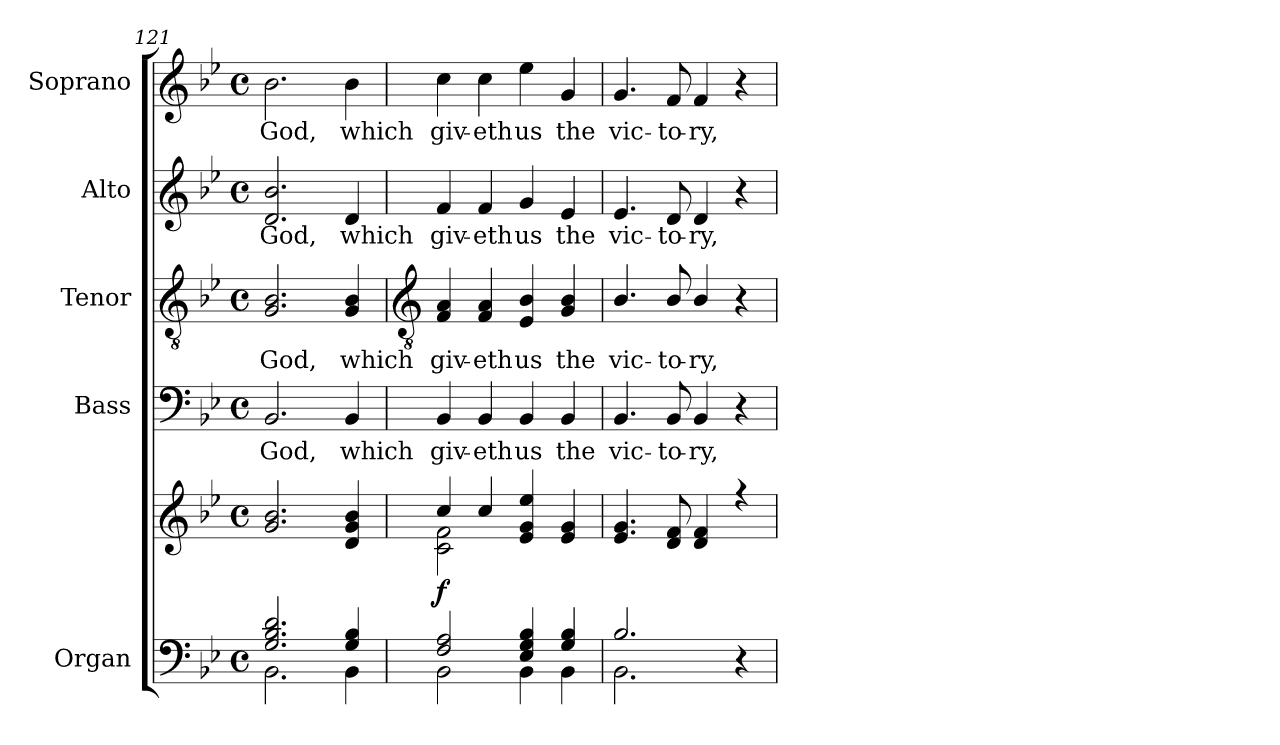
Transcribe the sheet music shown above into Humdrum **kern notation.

**kern	**kern	**dynam	**kern	**text	**kern	**text	**kern	**text	**kern	**text
*part5	*part5	*part5	*part4	*part4	*part3	*part3	*part2	*part2	*part1	*part1
*staff6	*staff5	*staff5/6	*staff4	*staff4	*staff3	*staff3	*staff2	*staff2	*staff1	*staff1
*I"Organ	*	*	*I"Bass	*	*I"Tenor	*	*I"Alto	*	*I"Soprano	*
*	*	*	*I'B	*	*I'T	*	*I'A	*	*I'S	*
*clefF4	*clefG2	*	*clefF4	*	*clefGv2	*	*clefG2	*	*clefG2	*
*k[b-e-]	*k[b-e-]	*	*k[b-e-]	*	*k[b-e-]	*	*k[b-e-]	*	*k[b-e-]	*
*B-:	*B-:	*	*B-:	*	*B-:	*	*B-:	*	*B-:	*
*M4/4	*M4/4	*	*M4/4	*	*M4/4	*	*M4/4	*	*M4/4	*
*met(c)	*met(c)	*	*met(c)	*	*met(c)	*	*met(c)	*	*met(c)	*
=121	=121	=121	=121	=121	=121	=121	=121	=121	=121	=121
*^	*	*	*	*	*	*	*	*	*	*
!	!	!	!	!	!LO:LY:b	!	!LO:LY:b	!	!LO:LY:b	!	!LO:LY:b
2.G/ 2.B-/ 2.d/	2.BB-\	2.g 2.b-	.	2.BB-	God,	2.G 2.B-	God,	2.d 2.b-	God,	2.b-	God,
!	!	!	!	!	!LO:LY:b	!	!LO:LY:b	!	!LO:LY:b	!	!LO:LY:b
4G/ 4B-/	4BB-\	4d 4g 4b-	.	4BB-	which	4G 4B-	which	4d	which	4b-	which
!!LO:LB:g=z
=122	=122	=122	=122	=122	=122	=122	=122	=122	=122	=122	=122
*	*	*	*	*	*	*clefGv2	*	*	*	*	*
*	*	*^	*	*	*	*	*	*	*	*	*
!	!	!	!	!LO:DY:b	!	!LO:LY:b	!	!LO:LY:b	!	!LO:LY:b	!	!LO:LY:b
2F/ 2A/	2BB-\	4cc/	2c\ 2f\	f	4BB-	giv-	4F 4A	giv-	4f	giv-	4cc	giv-
!	!	!	!	!	!	!LO:LY:b	!	!LO:LY:b	!	!LO:LY:b	!	!LO:LY:b
.	.	4cc/	.	.	4BB-	-eth	4F 4A	-eth	4f	-eth	4cc	-eth
!	!	!	!	!	!	!LO:LY:b	!	!LO:LY:b	!	!LO:LY:b	!	!LO:LY:b
4E-/ 4G/ 4B-/	4BB-\	4e- 4g 4ee-	2ryy	.	4BB-	us	4E- 4B-	us	4g	us	4ee-	us
!	!	!	!	!	!	!LO:LY:b	!	!LO:LY:b	!	!LO:LY:b	!	!LO:LY:b
4G/ 4B-/	4BB-\	4e- 4g	.	.	4BB-	the	4G 4B-	the	4e-	the	4g	the
=123	=123	=123	=123	=123	=123	=123	=123	=123	=123	=123	=123	=123
!	!	!	!	!	!	!LO:LY:b	!	!LO:LY:b	!	!LO:LY:b	!	!LO:LY:b
2.B-/	2.BB-\	4.e- 4.g	1ryy	.	4.BB-	vic-	4.B-/	vic-	4.e-	vic-	4.g	vic-
!	!	!	!	!	!	!LO:LY:b	!	!LO:LY:b	!	!LO:LY:b	!	!LO:LY:b
.	.	8d 8f	.	.	8BB-	-to-	8B-/	-to-	8d	-to-	8f	-to-
!	!	!	!	!	!	!LO:LY:b	!	!LO:LY:b	!	!LO:LY:b	!	!LO:LY:b
.	.	4d 4f	.	.	4BB-	-ry,	4B-/	-ry,	4d	-ry,	4f	-ry,
4ryy	4r	4r	.	.	4r	.	4r	.	4r	.	4r	.
*v	*v	*	*	*	*	*	*	*	*	*	*	*
*	*v	*v	*	*	*	*	*	*	*	*	*
=	=	=	=	=	=	=	=	=	=	=
*-	*-	*-	*-	*-	*-	*-	*-	*-	*-	*-
